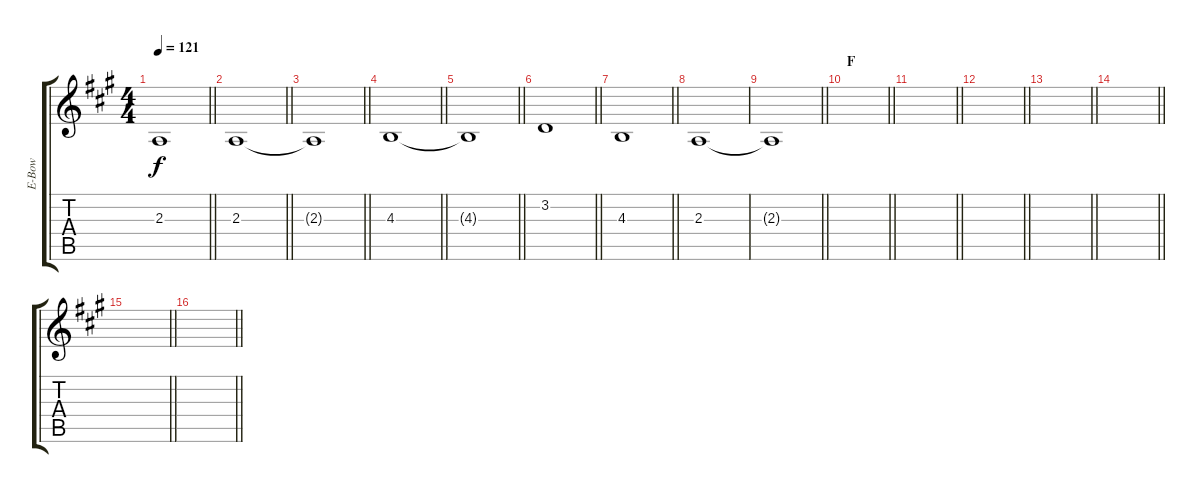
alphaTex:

\track ("E-Bow" "E-Bow") {instrument stringensemble1}
\staff {score tabs}
\tuning (E4 B3 G3 D3 A2 E2) {hide}
\ts (4 4)
\tempo 121
\clef g2
\barLineRight lightlight
\ks a
2.3{t}.1{dy f} |
\section ("" "")
\barLineRight lightlight
2.3.1 |
\barLineRight lightlight
2.3{t}.1 |
\section ("" "")
\barLineRight lightlight
4.3.1 |
\barLineRight lightlight
4.3{t}.1 |
\barLineRight lightlight
3.2.1 |
\barLineRight lightlight
4.3.1 |
\section ("" "")
2.3.1 |
\barLineRight lightlight
2.3{t}.1 |
\section ("" "F")
\barLineRight lightlight
|
\barLineRight lightlight
|
\barLineRight lightlight
|
\barLineRight lightlight
|
\barLineRight lightlight
|
\section ("" "")
\barLineRight lightlight
|
\barLineRight lightlight
